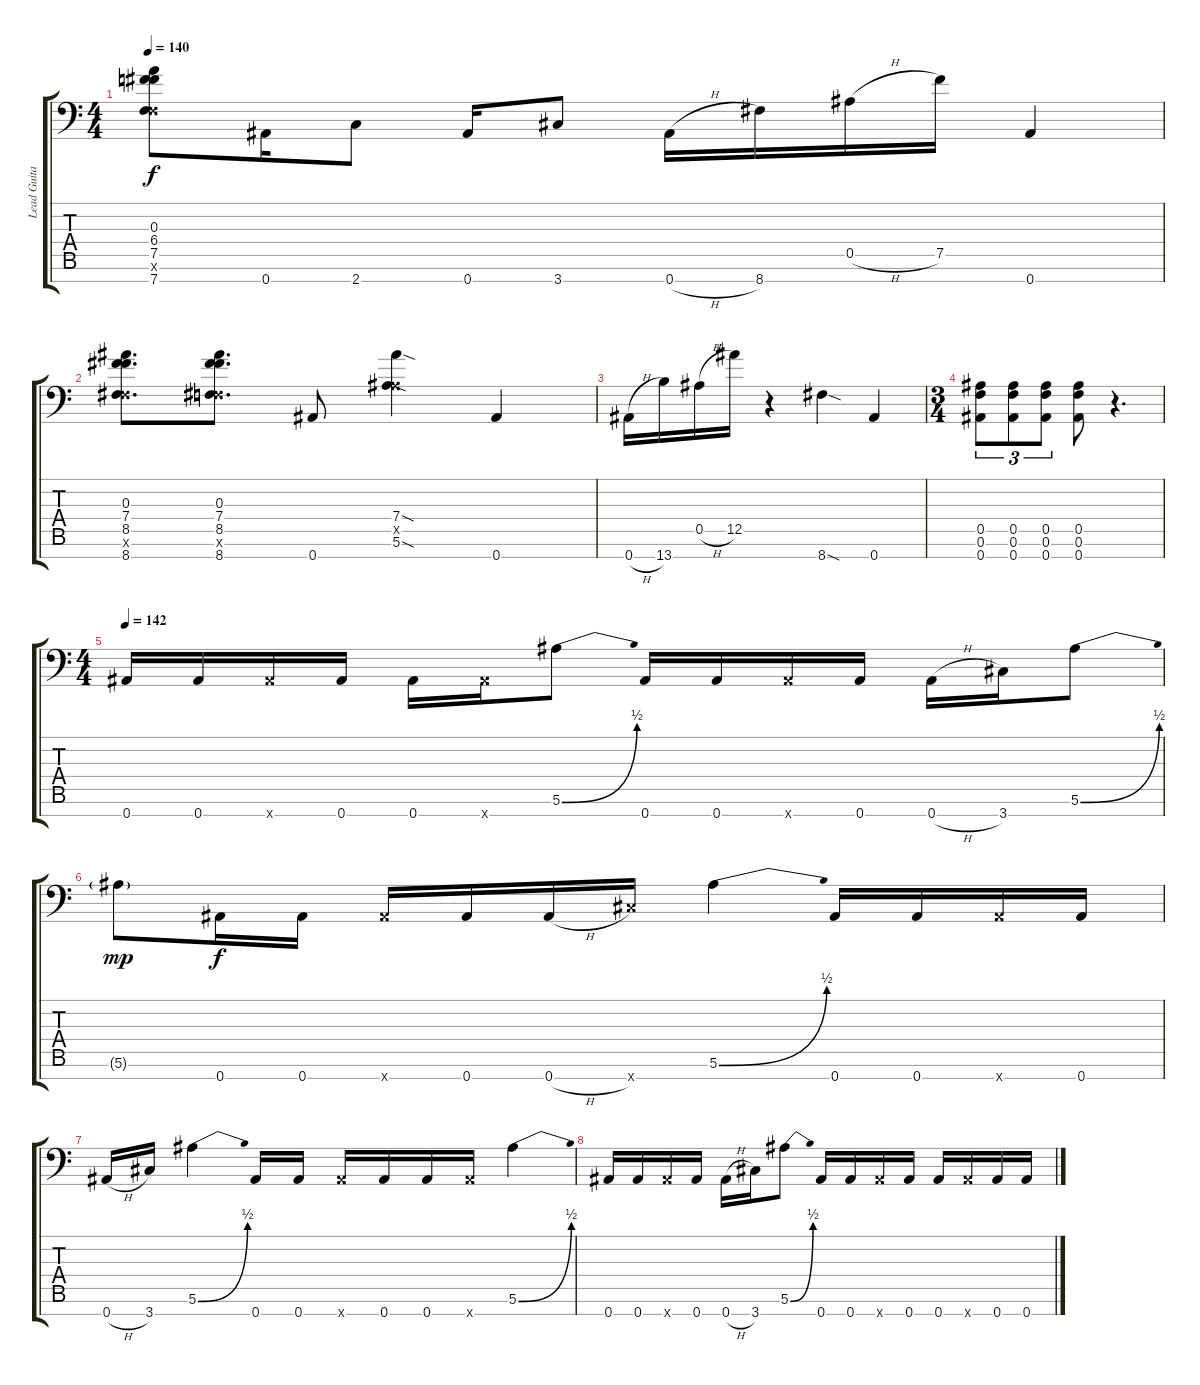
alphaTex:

\track ("Lead Guitar" "Lead Guita") {instrument overdrivenguitar}
\staff {score tabs}
\tuning (Eb4 Bb3 Gb3 Eb3 Bb2 F2 Bb1) {hide}
\ts (4 4)
\tempo 140
\clef f4
\ks c
(0.3 6.4 7.5 0.6{x} 7.7).8{dy f} 0.7.16 2.7.8 0.7.16 3.7.8 0.7{h}.16 8.7.16 0.5{h}.16 7.5.16 0.7.4 |
(0.3 7.4 8.5 0.6{x} 8.7).8{d} (0.3 7.4 8.5 0.6{x} 8.7).8{d} 0.7.8 (7.4{sod} 0.5{x} 5.6{sod}).4 0.7.4 |
0.7{h}.16 13.7.16 0.5{h}.16 12.5.16 r.4 8.7{sod}.4 0.7.4 |
\ts (3 4)
(0.5 0.6 0.7).8{tu (3 2)} (0.5 0.6 0.7).8{tu (3 2)} (0.5 0.6 0.7).8{tu (3 2)} (0.5 0.6 0.7).8 r.4{d} |
\ts (4 4)
\tempo 142
0.7.16 0.7.16 0.7{x}.16 0.7.16 0.7.16 0.7{x}.16 5.6{be (bend 0 0 60 2)}.8 0.7.16 0.7.16 0.7{x}.16 0.7.16 0.7{h}.16 3.7.16 5.6{be (bend 0 0 60 2)}.8 |
5.6{g}.8{dy mp} 0.7.16{dy f} 0.7.16 0.7{x}.16 0.7.16 0.7{h}.16 3.7{x}.16 5.6{be (bend 0 0 60 2)}.4 0.7.16 0.7.16 0.7{x}.16 0.7.16 |
0.7{h}.16 3.7.16 5.6{be (bend 0 0 60 2)}.4 0.7.16 0.7.16 0.7{x}.16 0.7.16 0.7.16 0.7{x}.16 5.6{be (bend 0 0 60 2)}.4 |
0.7.16 0.7.16 0.7{x}.16 0.7.16 0.7{h}.16 3.7.16 5.6{be (bend 0 0 60 2)}.8 0.7.16 0.7.16 0.7{x}.16 0.7.16 0.7.16 0.7{x}.16 0.7.16 0.7.16
